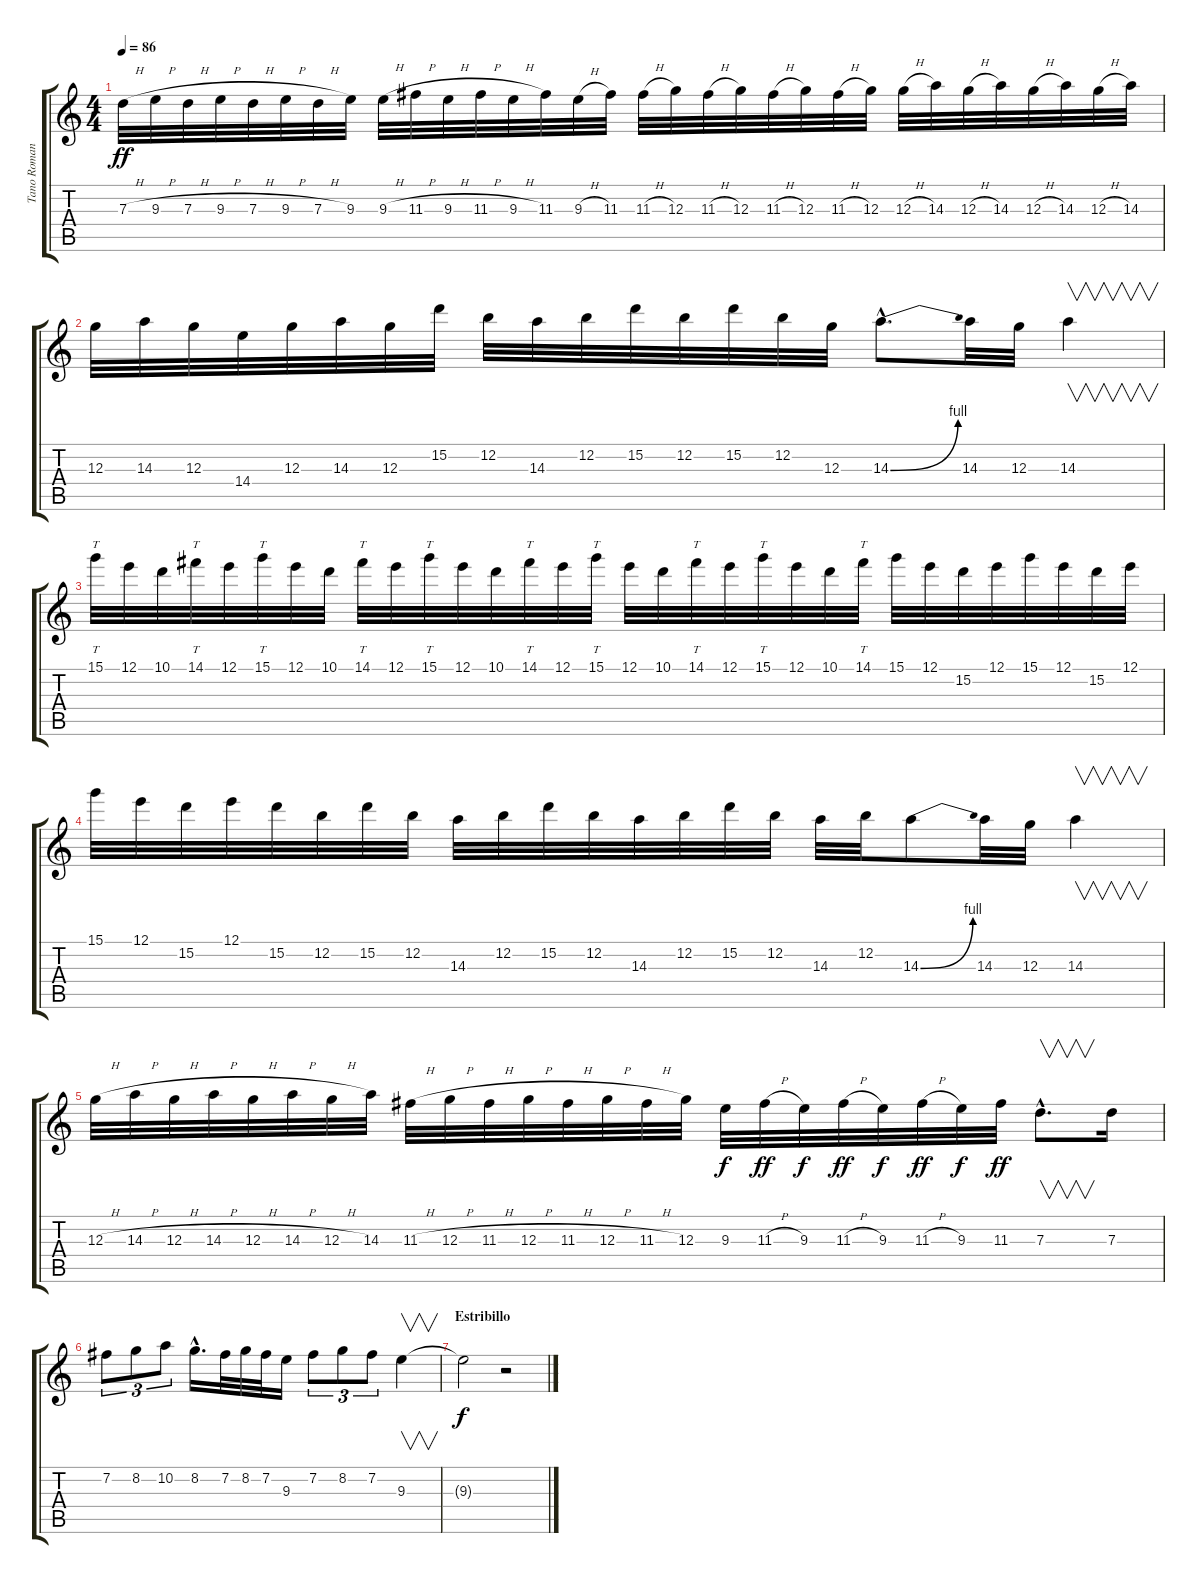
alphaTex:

\track ("Tano Romano (Solos)" "Tano Roman") {instrument distortionguitar}
\staff {score tabs}
\tuning (E4 B3 G3 D3 A2 E2) {hide}
\ts (4 4)
\tempo 86
\clef g2
\ks c
7.3{h}.32{dy ff} 9.3{h}.32 7.3{h}.32 9.3{h}.32 7.3{h}.32 9.3{h}.32 7.3{h}.32 9.3.32 9.3{h}.32 11.3{h}.32 9.3{h}.32 11.3{h}.32 9.3{h}.32 11.3.32 9.3{h}.32 11.3.32 11.3{h}.32 12.3.32 11.3{h}.32 12.3.32 11.3{h}.32 12.3.32 11.3{h}.32 12.3.32 12.3{h}.32 14.3.32 12.3{h}.32 14.3.32 12.3{h}.32 14.3.32 12.3{h}.32 14.3.32 |
12.3.32 14.3.32 12.3.32 14.4.32 12.3.32 14.3.32 12.3.32 15.2.32 12.2.32 14.3.32 12.2.32 15.2.32 12.2.32 15.2.32 12.2.32 12.3.32 14.3{be (bend 0 0 60 4) hac}.8{d} 14.3.32 12.3.32 14.3.4{v} |
15.1.32{tt} 12.1.32 10.1.32 14.1.32{tt} 12.1.32 15.1.32{tt} 12.1.32 10.1.32 14.1.32{tt} 12.1.32 15.1.32{tt} 12.1.32 10.1.32 14.1.32{tt} 12.1.32 15.1.32{tt} 12.1.32 10.1.32 14.1.32{tt} 12.1.32 15.1.32{tt} 12.1.32 10.1.32 14.1.32{tt} 15.1.32 12.1.32 15.2.32 12.1.32 15.1.32 12.1.32 15.2.32 12.1.32 |
15.1.32 12.1.32 15.2.32 12.1.32 15.2.32 12.2.32 15.2.32 12.2.32 14.3.32 12.2.32 15.2.32 12.2.32 14.3.32 12.2.32 15.2.32 12.2.32 14.3.32 12.2.32 14.3{be (bend 0 0 60 4)}.8 14.3.32 12.3.32 14.3.4{v} |
12.3{h}.32 14.3{h}.32 12.3{h}.32 14.3{h}.32 12.3{h}.32 14.3{h}.32 12.3{h}.32 14.3.32 11.3{h}.32 12.3{h}.32 11.3{h}.32 12.3{h}.32 11.3{h}.32 12.3{h}.32 11.3{h}.32 12.3.32 9.3.32{dy f} 11.3{h}.32{dy ff} 9.3.32{dy f} 11.3{h}.32{dy ff} 9.3.32{dy f} 11.3{h}.32{dy ff} 9.3.32{dy f} 11.3.32{dy ff} 7.3{hac}.8{v d} 7.3.16 |
7.2.8{tu (3 2)} 8.2.8{tu (3 2)} 10.2.8{tu (3 2)} 8.2{hac}.16{d} 7.2.32 8.2.32 7.2.32 9.3.16 7.2.8{tu (3 2)} 8.2.8{tu (3 2)} 7.2.8{tu (3 2)} 9.3.4{v} |
\section ("" "Estribillo")
9.3{t}.2{dy f} r.2
